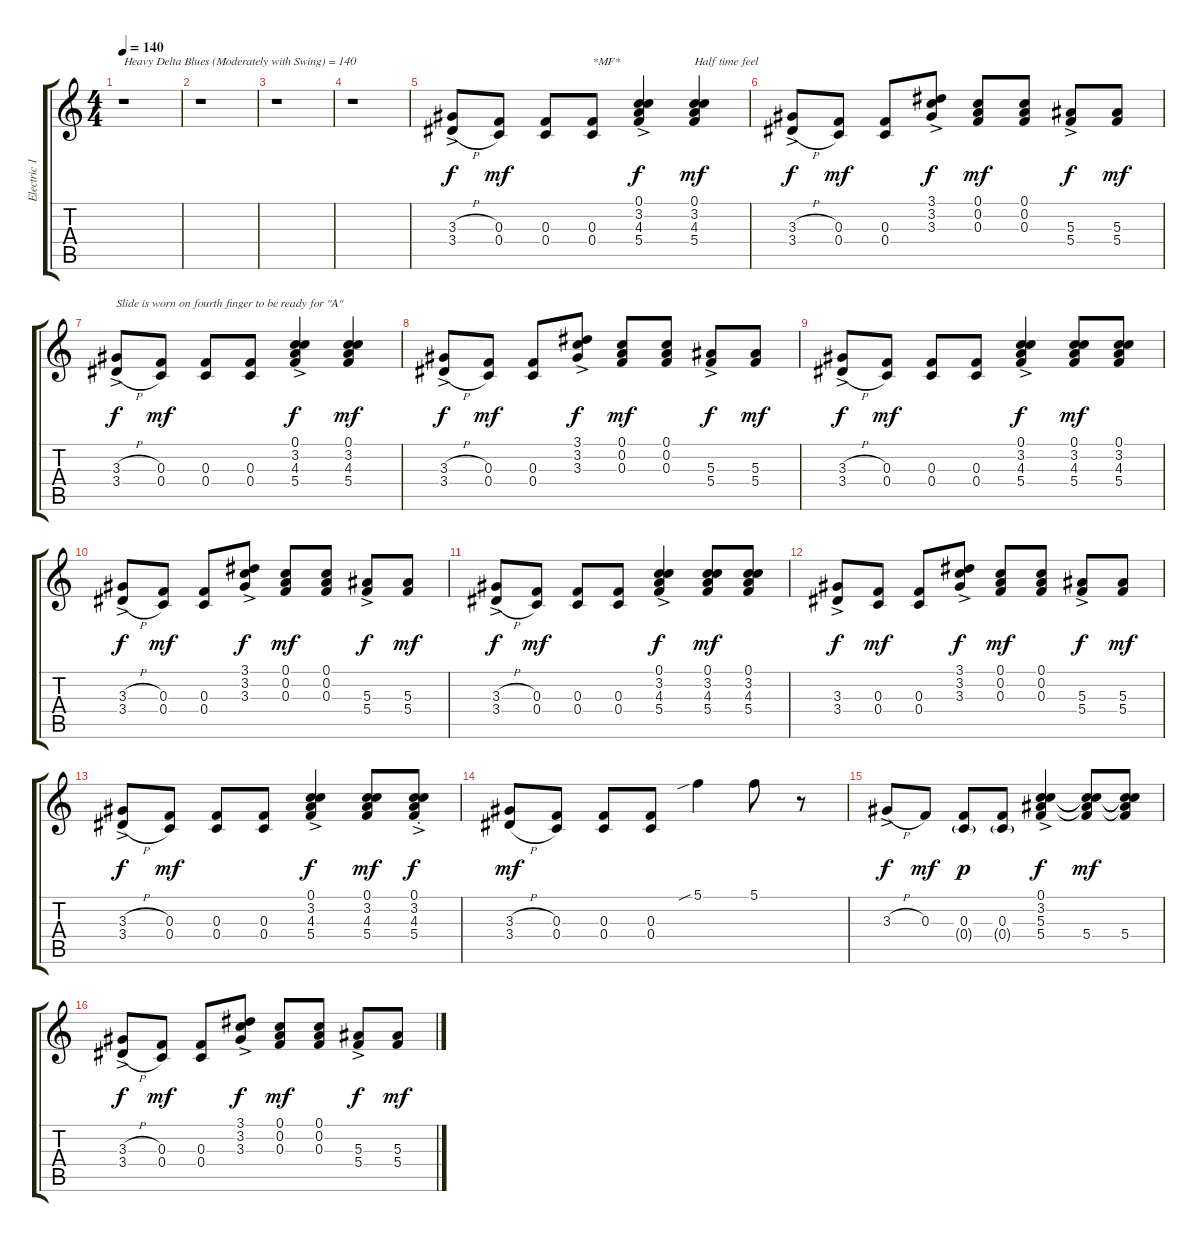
\track ("Electric 12 string" "Electric 1") {instrument overdrivenguitar}
\staff {score tabs}
\tuning (C4 A3 F3 C3 A2 F2) {hide}
\ts (4 4)
\tempo 140
\clef g2
\ks c
r.1{txt "Heavy Delta Blues (Moderately with Swing) = 140" dy f instrument overdrivenguitar} |
r.1 |
r.1 |
r.1 |
(3.3{h ac} 3.4{h ac}).8 (0.3 0.4).8{dy mf} (0.3 0.4).8 (0.3 0.4).8{txt "*MF*"} (0.1{ac} 3.2{ac} 4.3{ac} 5.4{ac}).4{dy f} (0.1 3.2 4.3 5.4).4{txt "Half time feel" dy mf} |
(3.3{h ac} 3.4{h ac}).8{dy f} (0.3 0.4).8{dy mf} (0.3 0.4).8 (3.1{ac} 3.2{ac} 3.3{ac}).8{dy f} (0.1 0.2 0.3).8{dy mf} (0.1 0.2 0.3).8 (5.3{ac} 5.4{ac}).8{dy f} (5.3 5.4).8{dy mf} |
(3.3{h ac} 3.4{h ac}).8{txt "Slide is worn on fourth finger to be ready for \"A\"" dy f} (0.3 0.4).8{dy mf} (0.3 0.4).8 (0.3 0.4).8 (0.1{ac} 3.2{ac} 4.3{ac} 5.4{ac}).4{dy f} (0.1 3.2 4.3 5.4).4{dy mf} |
(3.3{h ac} 3.4{h ac}).8{dy f} (0.3 0.4).8{dy mf} (0.3 0.4).8 (3.1{ac} 3.2{ac} 3.3{ac}).8{dy f} (0.1 0.2 0.3).8{dy mf} (0.1 0.2 0.3).8 (5.3{ac} 5.4{ac}).8{dy f} (5.3 5.4).8{dy mf} |
(3.3{h ac} 3.4{h ac}).8{dy f} (0.3 0.4).8{dy mf} (0.3 0.4).8 (0.3 0.4).8 (0.1{ac} 3.2{ac} 4.3{ac} 5.4{ac}).4{dy f} (0.1 3.2 4.3 5.4).8{dy mf} (0.1 3.2 4.3 5.4).8 |
(3.3{h ac} 3.4{h ac}).8{dy f} (0.3 0.4).8{dy mf} (0.3 0.4).8 (3.1{ac} 3.2{ac} 3.3{ac}).8{dy f} (0.1 0.2 0.3).8{dy mf} (0.1 0.2 0.3).8 (5.3{ac} 5.4{ac}).8{dy f} (5.3 5.4).8{dy mf} |
(3.3{h ac} 3.4{h ac}).8{dy f} (0.3 0.4).8{dy mf} (0.3 0.4).8 (0.3 0.4).8 (0.1{ac} 3.2{ac} 4.3{ac} 5.4{ac}).4{dy f} (0.1 3.2 4.3 5.4).8{dy mf} (0.1 3.2 4.3 5.4).8 |
(3.3{ac} 3.4{ac}).8{dy f} (0.3 0.4).8{dy mf} (0.3 0.4).8 (3.1{ac} 3.2{ac} 3.3{ac}).8{dy f} (0.1 0.2 0.3).8{dy mf} (0.1 0.2 0.3).8 (5.3{ac} 5.4{ac}).8{dy f} (5.3 5.4).8{dy mf} |
(3.3{h ac} 3.4{h ac}).8{dy f} (0.3 0.4).8{dy mf} (0.3 0.4).8 (0.3 0.4).8 (0.1{ac} 3.2{ac} 4.3{ac} 5.4{ac}).4{dy f} (0.1 3.2 4.3 5.4).8{dy mf} (0.1{ac st} 3.2{ac st} 4.3{ac st} 5.4{ac st}).8{dy f} |
(3.3{h} 3.4{h}).8{dy mf} (0.3 0.4).8 (0.3 0.4).8 (0.3 0.4).8 5.1{sib}.4 5.1.8 r.8 |
3.3{h ac}.8{dy f} 0.3.8{dy mf} (0.3 0.4{g}).8{dy p} (0.3 0.4{g}).8 (0.1{ac} 3.2{ac} 5.3{ac} 5.4{ac}).4{dy f} (0.1{t} 3.2{t} 5.3{t} 5.4).8{dy mf} (0.1{t} 3.2{t} 5.3{t} 5.4).8 |
(3.3{h ac} 3.4{h ac}).8{dy f} (0.3 0.4).8{dy mf} (0.3 0.4).8 (3.1{ac} 3.2{ac} 3.3{ac}).8{dy f} (0.1 0.2 0.3).8{dy mf} (0.1 0.2 0.3).8 (5.3{ac} 5.4{ac}).8{dy f} (5.3 5.4).8{dy mf}
